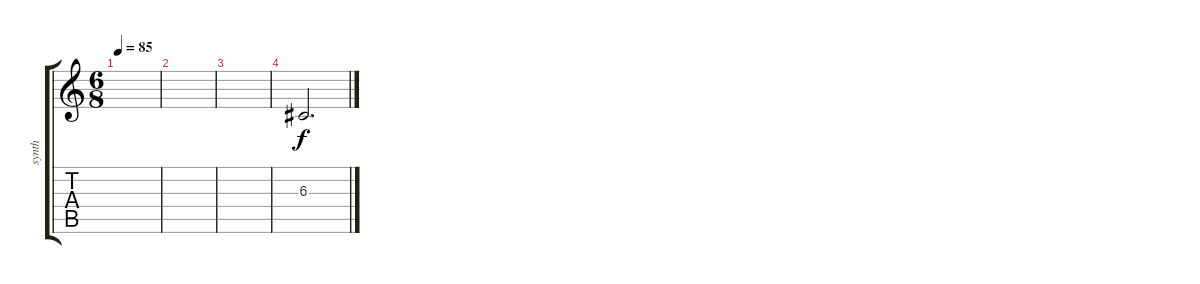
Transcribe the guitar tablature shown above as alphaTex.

\track ("synth" "synth") {instrument fx7echoes}
\staff {score tabs}
\tuning (E4 B3 G3 D3 A2 E2) {hide}
\ts (6 8)
\tempo 85
\clef g2
\ks c
|
|
|
6.3.2{d}
